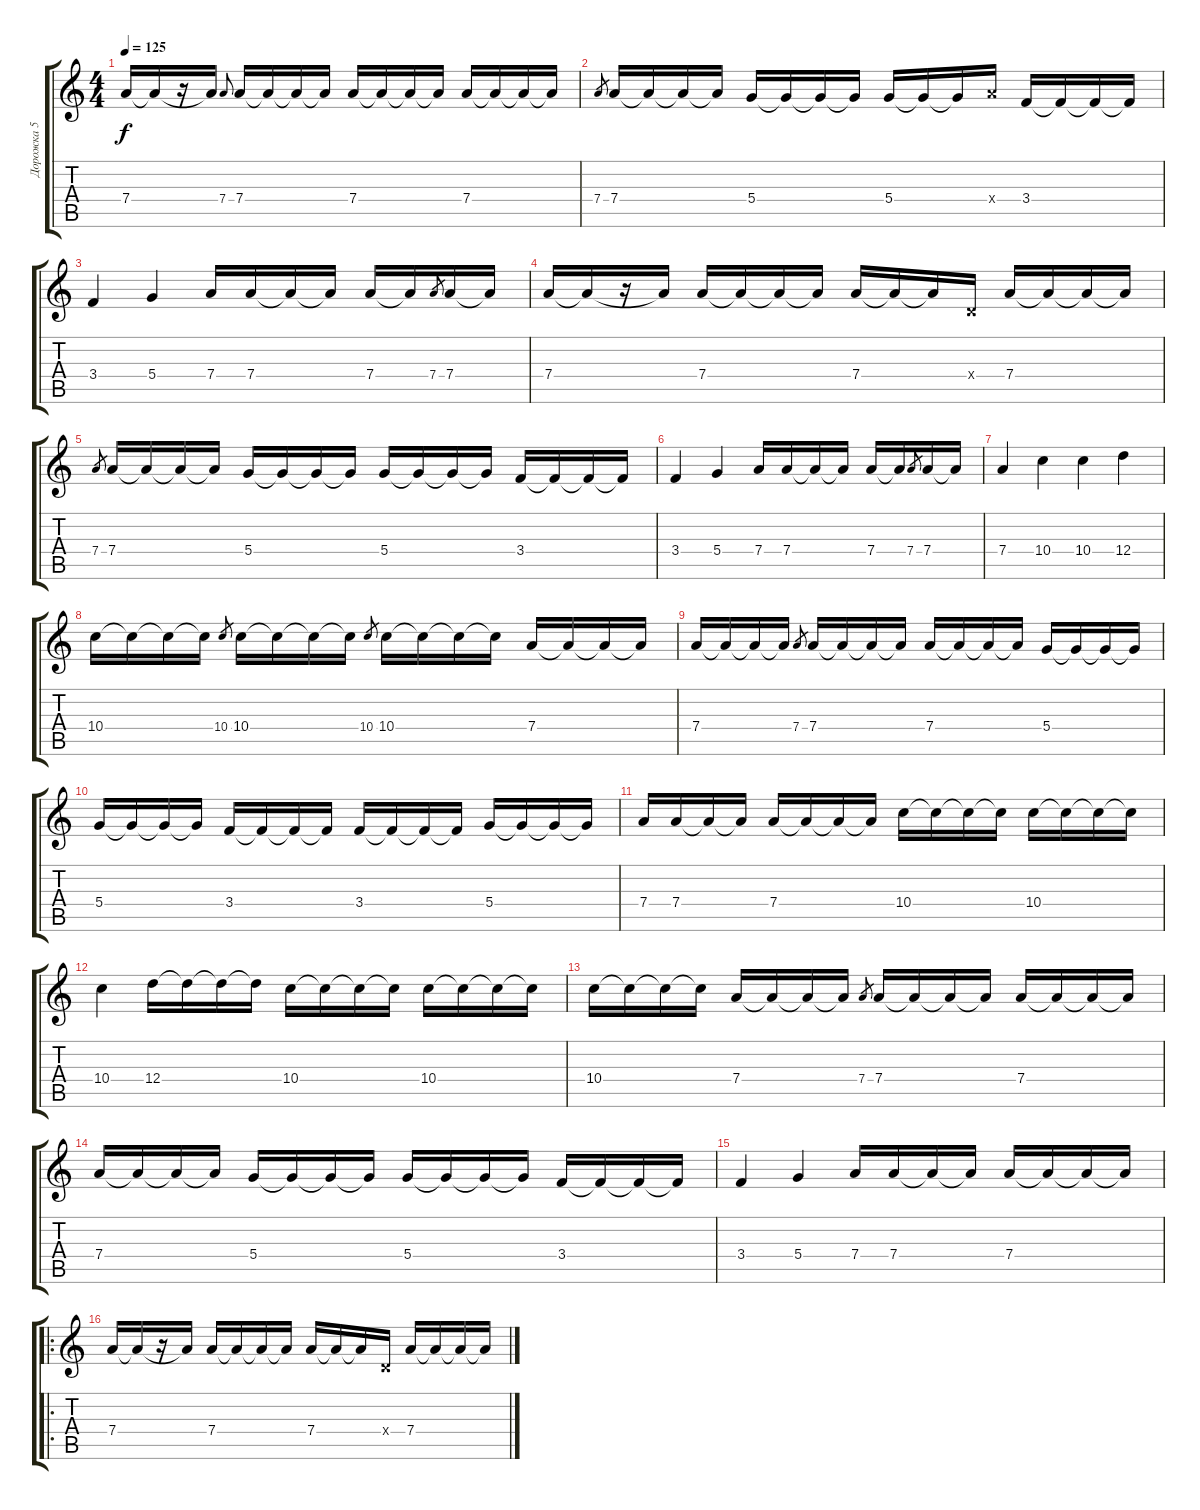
\track ("Дорожка 5" "Дорожка 5") {instrument acousticguitarsteel}
\staff {score tabs}
\tuning (E4 B3 G3 D3 A2 E2) {hide}
\ts (4 4)
\tempo 125
\clef g2
\ks c
7.4.16{dy f} 7.4{t}.16 r.16 7.4{t}.16 7.4.8{gr onbeat} 7.4.16 7.4{t}.16 7.4{t}.16 7.4{t}.16 7.4.16 7.4{t}.16 7.4{t}.16 7.4{t}.16 7.4.16 7.4{t}.16 7.4{t}.16 7.4{t}.16 |
7.4.8{gr} 7.4.16 7.4{t}.16 7.4{t}.16 7.4{t}.16 5.4.16 5.4{t}.16 5.4{t}.16 5.4{t}.16 5.4.16 5.4{t}.16 5.4{t}.16 7.4{x}.16 3.4.16 3.4{t}.16 3.4{t}.16 3.4{t}.16 |
3.4.4 5.4.4 7.4.16 7.4.16 7.4{t}.16 7.4{t}.16 7.4.16 7.4{t}.16 7.4.8{gr} 7.4.16 7.4{t}.16 |
7.4.16 7.4{t}.16 r.16 7.4{t}.16 7.4.16 7.4{t}.16 7.4{t}.16 7.4{t}.16 7.4.16 7.4{t}.16 7.4{t}.16 0.4{x}.16 7.4.16 7.4{t}.16 7.4{t}.16 7.4{t}.16 |
7.4.8{gr} 7.4.16 7.4{t}.16 7.4{t}.16 7.4{t}.16 5.4.16 5.4{t}.16 5.4{t}.16 5.4{t}.16 5.4.16 5.4{t}.16 5.4{t}.16 5.4{t}.16 3.4.16 3.4{t}.16 3.4{t}.16 3.4{t}.16 |
3.4.4 5.4.4 7.4.16 7.4.16 7.4{t}.16 7.4{t}.16 7.4.16 7.4{t}.16 7.4.8{gr} 7.4.16 7.4{t}.16 |
7.4.4 10.4.4 10.4.4 12.4.4 |
10.4.16 10.4{t}.16 10.4{t}.16 10.4{t}.16 10.4.8{gr} 10.4.16 10.4{t}.16 10.4{t}.16 10.4{t}.16 10.4.8{gr} 10.4.16 10.4{t}.16 10.4{t}.16 10.4{t}.16 7.4.16 7.4{t}.16 7.4{t}.16 7.4{t}.16 |
7.4.16 7.4{t}.16 7.4{t}.16 7.4{t}.16 7.4.8{gr} 7.4.16 7.4{t}.16 7.4{t}.16 7.4{t}.16 7.4.16 7.4{t}.16 7.4{t}.16 7.4{t}.16 5.4.16 5.4{t}.16 5.4{t}.16 5.4{t}.16 |
5.4.16 5.4{t}.16 5.4{t}.16 5.4{t}.16 3.4.16 3.4{t}.16 3.4{t}.16 3.4{t}.16 3.4.16 3.4{t}.16 3.4{t}.16 3.4{t}.16 5.4.16 5.4{t}.16 5.4{t}.16 5.4{t}.16 |
7.4.16 7.4.16 7.4{t}.16 7.4{t}.16 7.4.16 7.4{t}.16 7.4{t}.16 7.4{t}.16 10.4.16 10.4{t}.16 10.4{t}.16 10.4{t}.16 10.4.16 10.4{t}.16 10.4{t}.16 10.4{t}.16 |
10.4.4 12.4.16 12.4{t}.16 12.4{t}.16 12.4{t}.16 10.4.16 10.4{t}.16 10.4{t}.16 10.4{t}.16 10.4.16 10.4{t}.16 10.4{t}.16 10.4{t}.16 |
10.4.16 10.4{t}.16 10.4{t}.16 10.4{t}.16 7.4.16 7.4{t}.16 7.4{t}.16 7.4{t}.16 7.4.8{gr} 7.4.16 7.4{t}.16 7.4{t}.16 7.4{t}.16 7.4.16 7.4{t}.16 7.4{t}.16 7.4{t}.16 |
7.4.16 7.4{t}.16 7.4{t}.16 7.4{t}.16 5.4.16 5.4{t}.16 5.4{t}.16 5.4{t}.16 5.4.16 5.4{t}.16 5.4{t}.16 5.4{t}.16 3.4.16 3.4{t}.16 3.4{t}.16 3.4{t}.16 |
3.4.4 5.4.4 7.4.16 7.4.16 7.4{t}.16 7.4{t}.16 7.4.16 7.4{t}.16 7.4{t}.16 7.4{t}.16 |
\ro
7.4.16 7.4{t}.16 r.16 7.4{t}.16 7.4.16 7.4{t}.16 7.4{t}.16 7.4{t}.16 7.4.16 7.4{t}.16 7.4{t}.16 0.4{x}.16 7.4.16 7.4{t}.16 7.4{t}.16 7.4{t}.16
